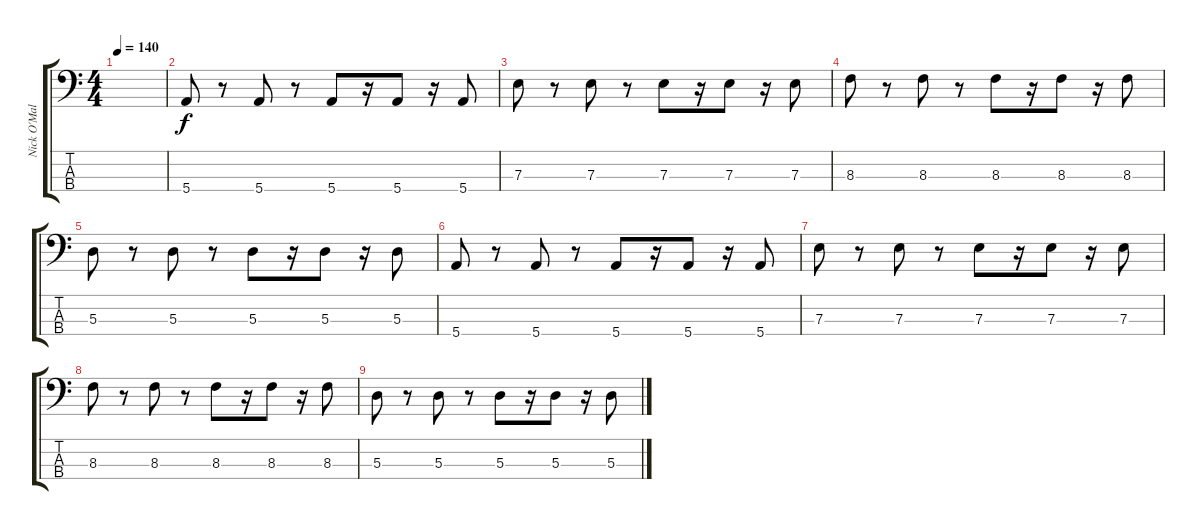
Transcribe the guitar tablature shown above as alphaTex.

\track ("Nick O'Malley" "Nick O'Mal") {instrument electricbassfinger}
\staff {score tabs}
\tuning (G2 D2 A1 E1) {hide}
\ts (4 4)
\tempo 140
\clef f4
\ks c
|
5.4.8 r.8 5.4.8 r.8 5.4.8 r.16 5.4.8 r.16 5.4.8 |
7.3.8 r.8 7.3.8 r.8 7.3.8 r.16 7.3.8 r.16 7.3.8 |
8.3.8 r.8 8.3.8 r.8 8.3.8 r.16 8.3.8 r.16 8.3.8 |
5.3.8 r.8 5.3.8 r.8 5.3.8 r.16 5.3.8 r.16 5.3.8 |
5.4.8 r.8 5.4.8 r.8 5.4.8 r.16 5.4.8 r.16 5.4.8 |
7.3.8 r.8 7.3.8 r.8 7.3.8 r.16 7.3.8 r.16 7.3.8 |
8.3.8 r.8 8.3.8 r.8 8.3.8 r.16 8.3.8 r.16 8.3.8 |
5.3.8 r.8 5.3.8 r.8 5.3.8 r.16 5.3.8 r.16 5.3.8
